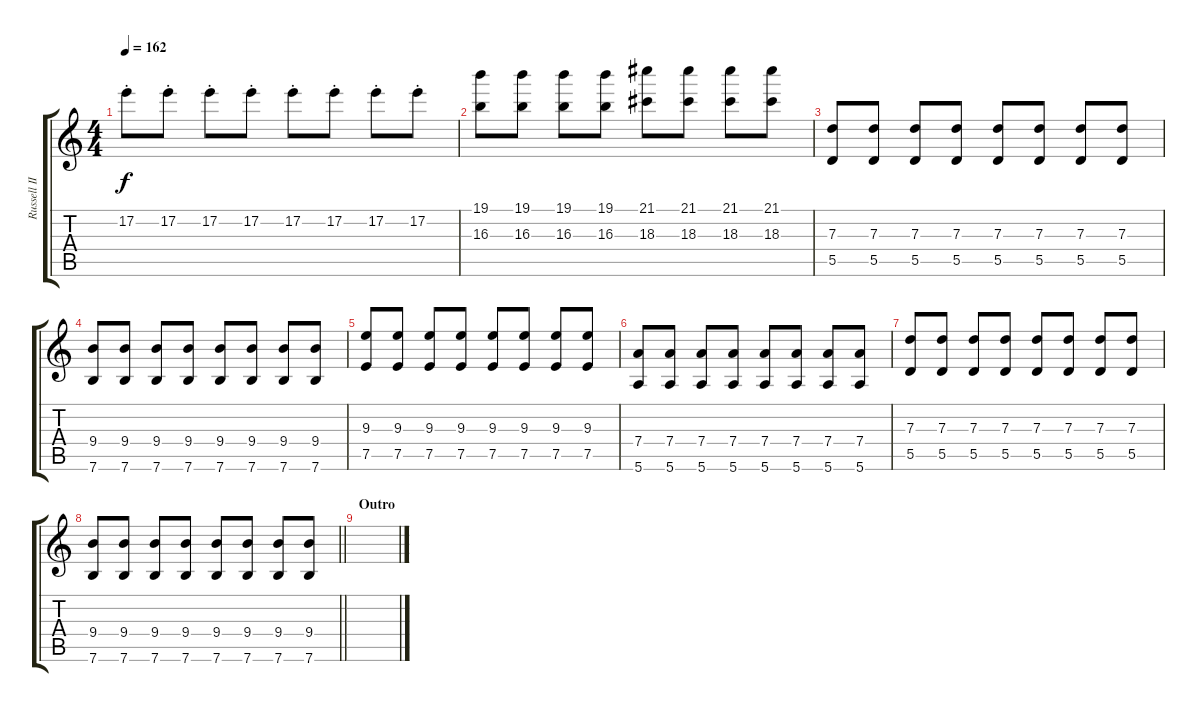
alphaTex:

\track ("Russell II" "Russell II") {instrument overdrivenguitar}
\staff {score tabs}
\tuning (E4 B3 G3 D3 A2 E2) {hide}
\ts (4 4)
\tempo 162
\clef g2
\ks c
17.2{st}.8{dy f} 17.2{st}.8 17.2{st}.8 17.2{st}.8 17.2{st}.8 17.2{st}.8 17.2{st}.8 17.2{st}.8 |
(19.1 16.3).8 (19.1 16.3).8 (19.1 16.3).8 (19.1 16.3).8 (21.1 18.3).8 (21.1 18.3).8 (21.1 18.3).8 (21.1 18.3).8 |
(7.3 5.5).8{volume 4} (7.3 5.5).8 (7.3 5.5).8 (7.3 5.5).8 (7.3 5.5).8 (7.3 5.5).8 (7.3 5.5).8 (7.3 5.5).8 |
(9.4 7.6).8 (9.4 7.6).8 (9.4 7.6).8 (9.4 7.6).8 (9.4 7.6).8 (9.4 7.6).8 (9.4 7.6).8 (9.4 7.6).8 |
(9.3 7.5).8 (9.3 7.5).8 (9.3 7.5).8 (9.3 7.5).8 (9.3 7.5).8 (9.3 7.5).8 (9.3 7.5).8 (9.3 7.5).8 |
(7.4 5.6).8 (7.4 5.6).8 (7.4 5.6).8 (7.4 5.6).8 (7.4 5.6).8 (7.4 5.6).8 (7.4 5.6).8 (7.4 5.6).8 |
(7.3 5.5).8 (7.3 5.5).8 (7.3 5.5).8 (7.3 5.5).8 (7.3 5.5).8 (7.3 5.5).8 (7.3 5.5).8 (7.3 5.5).8 |
\barLineRight lightlight
(9.4 7.6).8 (9.4 7.6).8 (9.4 7.6).8 (9.4 7.6).8 (9.4 7.6).8 (9.4 7.6).8 (9.4 7.6).8 (9.4 7.6).8 |
\section ("" "Outro")
